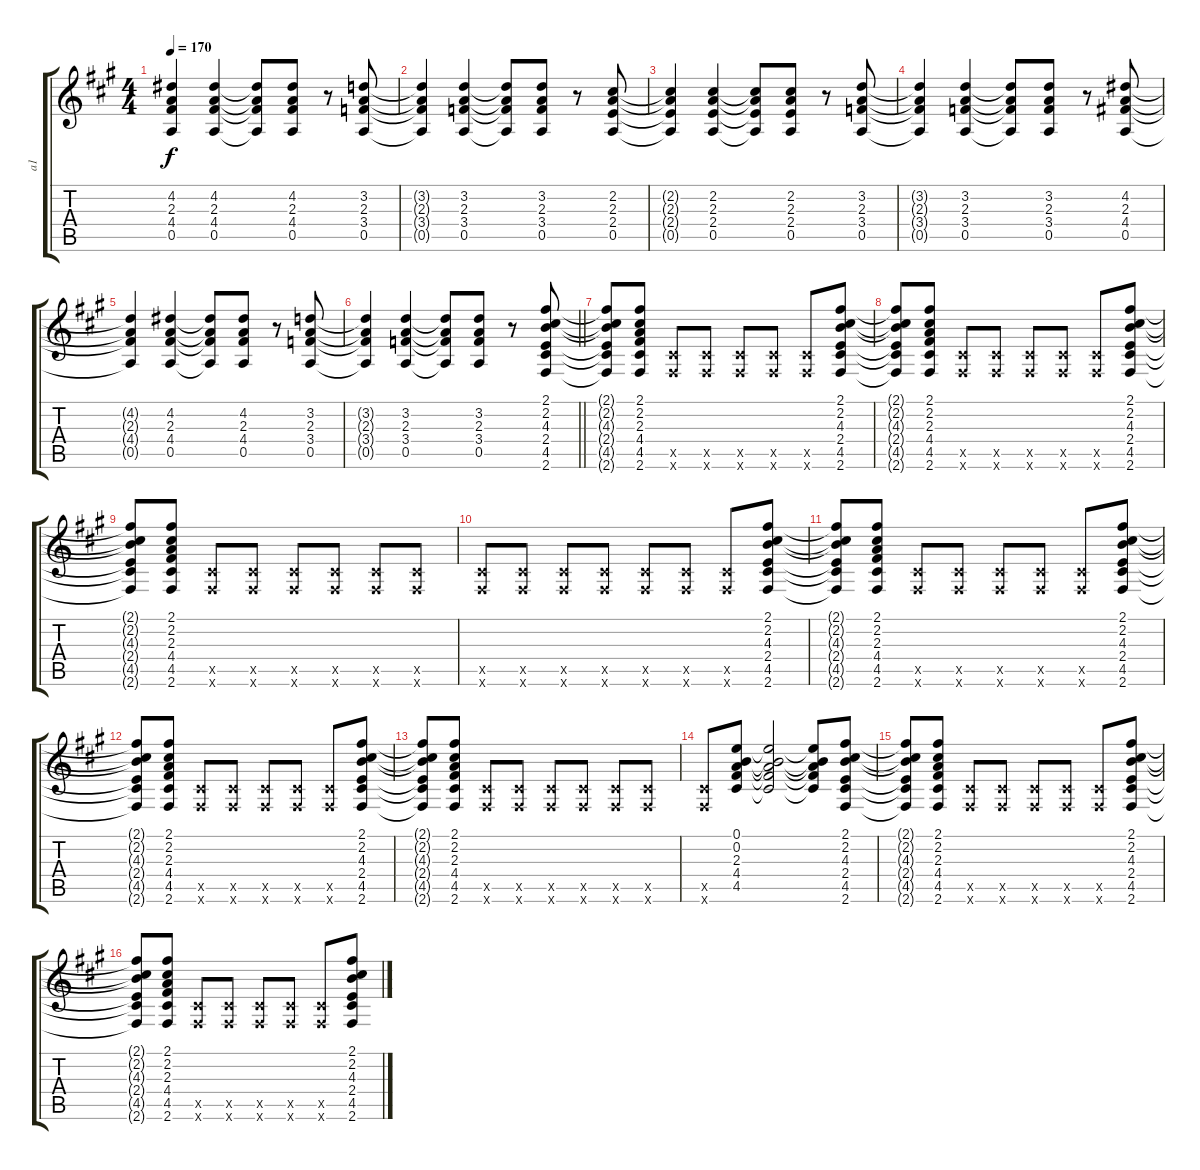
\track ("a1" "a1") {instrument acousticguitarsteel}
\staff {score tabs}
\tuning (E4 B3 G3 D3 A2 E2) {hide}
\ts (4 4)
\tempo 170
\clef g2
\ks a
(4.2{t} 2.3{t} 4.4{t} 0.5{t}).4{dy f} (4.2 2.3 4.4 0.5).4 (4.2{t} 2.3{t} 4.4{t} 0.5{t}).8 (4.2 2.3 4.4 0.5).8 r.8 (3.2 2.3 3.4 0.5).8 |
(3.2{t} 2.3{t} 3.4{t} 0.5{t}).4 (3.2 2.3 3.4 0.5).4 (3.2{t} 2.3{t} 3.4{t} 0.5{t}).8 (3.2 2.3 3.4 0.5).8 r.8 (2.2 2.3 2.4 0.5).8 |
(2.2{t} 2.3{t} 2.4{t} 0.5{t}).4 (2.2 2.3 2.4 0.5).4 (2.2{t} 2.3{t} 2.4{t} 0.5{t}).8 (2.2 2.3 2.4 0.5).8 r.8 (3.2 2.3 3.4 0.5).8 |
(3.2{t} 2.3{t} 3.4{t} 0.5{t}).4 (3.2 2.3 3.4 0.5).4 (3.2{t} 2.3{t} 3.4{t} 0.5{t}).8 (3.2 2.3 3.4 0.5).8 r.8 (4.2 2.3 4.4 0.5).8 |
(4.2{t} 2.3{t} 4.4{t} 0.5{t}).4 (4.2 2.3 4.4 0.5).4 (4.2{t} 2.3{t} 4.4{t} 0.5{t}).8 (4.2 2.3 4.4 0.5).8 r.8 (3.2 2.3 3.4 0.5).8 |
\barLineRight lightlight
(3.2{t} 2.3{t} 3.4{t} 0.5{t}).4 (3.2 2.3 3.4 0.5).4 (3.2{t} 2.3{t} 3.4{t} 0.5{t}).8 (3.2 2.3 3.4 0.5).8 r.8 (2.1 2.2 4.3 2.4 4.5 2.6).8 |
(2.1{t} 2.2{t} 4.3{t} 2.4{t} 4.5{t} 2.6{t}).8 (2.1 2.2 2.3 4.4 4.5 2.6).8 (4.5{x} 2.6{x}).8 (4.5{x} 2.6{x}).8 (4.5{x} 2.6{x}).8 (4.5{x} 2.6{x}).8 (4.5{x} 2.6{x}).8 (2.1 2.2 4.3 2.4 4.5 2.6).8 |
(2.1{t} 2.2{t} 4.3{t} 2.4{t} 4.5{t} 2.6{t}).8 (2.1 2.2 2.3 4.4 4.5 2.6).8 (4.5{x} 2.6{x}).8 (4.5{x} 2.6{x}).8 (4.5{x} 2.6{x}).8 (4.5{x} 2.6{x}).8 (4.5{x} 2.6{x}).8 (2.1 2.2 4.3 2.4 4.5 2.6).8 |
(2.1{t} 2.2{t} 4.3{t} 2.4{t} 4.5{t} 2.6{t}).8 (2.1 2.2 2.3 4.4 4.5 2.6).8 (4.5{x} 2.6{x}).8 (4.5{x} 2.6{x}).8 (4.5{x} 2.6{x}).8 (4.5{x} 2.6{x}).8 (4.5{x} 2.6{x}).8 (4.5{x} 2.6{x}).8 |
(4.5{x} 2.6{x}).8 (4.5{x} 2.6{x}).8 (4.5{x} 2.6{x}).8 (4.5{x} 2.6{x}).8 (4.5{x} 2.6{x}).8 (4.5{x} 2.6{x}).8 (4.5{x} 2.6{x}).8 (2.1 2.2 4.3 2.4 4.5 2.6).8 |
(2.1{t} 2.2{t} 4.3{t} 2.4{t} 4.5{t} 2.6{t}).8 (2.1 2.2 2.3 4.4 4.5 2.6).8 (4.5{x} 2.6{x}).8 (4.5{x} 2.6{x}).8 (4.5{x} 2.6{x}).8 (4.5{x} 2.6{x}).8 (4.5{x} 2.6{x}).8 (2.1 2.2 4.3 2.4 4.5 2.6).8 |
(2.1{t} 2.2{t} 4.3{t} 2.4{t} 4.5{t} 2.6{t}).8 (2.1 2.2 2.3 4.4 4.5 2.6).8 (4.5{x} 2.6{x}).8 (4.5{x} 2.6{x}).8 (4.5{x} 2.6{x}).8 (4.5{x} 2.6{x}).8 (4.5{x} 2.6{x}).8 (2.1 2.2 4.3 2.4 4.5 2.6).8 |
(2.1{t} 2.2{t} 4.3{t} 2.4{t} 4.5{t} 2.6{t}).8 (2.1 2.2 2.3 4.4 4.5 2.6).8 (4.5{x} 2.6{x}).8 (4.5{x} 2.6{x}).8 (4.5{x} 2.6{x}).8 (4.5{x} 2.6{x}).8 (4.5{x} 2.6{x}).8 (4.5{x} 2.6{x}).8 |
(4.5{x} 2.6{x}).8 (0.1 0.2 2.3 4.4 4.5).8 (0.1{t} 0.2{t} 2.3{t} 4.4{t} 4.5{t}).2 (0.1{t} 0.2{t} 2.3{t} 4.4{t} 4.5{t}).8 (2.1 2.2 4.3 2.4 4.5 2.6).8 |
(2.1{t} 2.2{t} 4.3{t} 2.4{t} 4.5{t} 2.6{t}).8 (2.1 2.2 2.3 4.4 4.5 2.6).8 (4.5{x} 2.6{x}).8 (4.5{x} 2.6{x}).8 (4.5{x} 2.6{x}).8 (4.5{x} 2.6{x}).8 (4.5{x} 2.6{x}).8 (2.1 2.2 4.3 2.4 4.5 2.6).8 |
(2.1{t} 2.2{t} 4.3{t} 2.4{t} 4.5{t} 2.6{t}).8 (2.1 2.2 2.3 4.4 4.5 2.6).8 (4.5{x} 2.6{x}).8 (4.5{x} 2.6{x}).8 (4.5{x} 2.6{x}).8 (4.5{x} 2.6{x}).8 (4.5{x} 2.6{x}).8 (2.1 2.2 4.3 2.4 4.5 2.6).8
